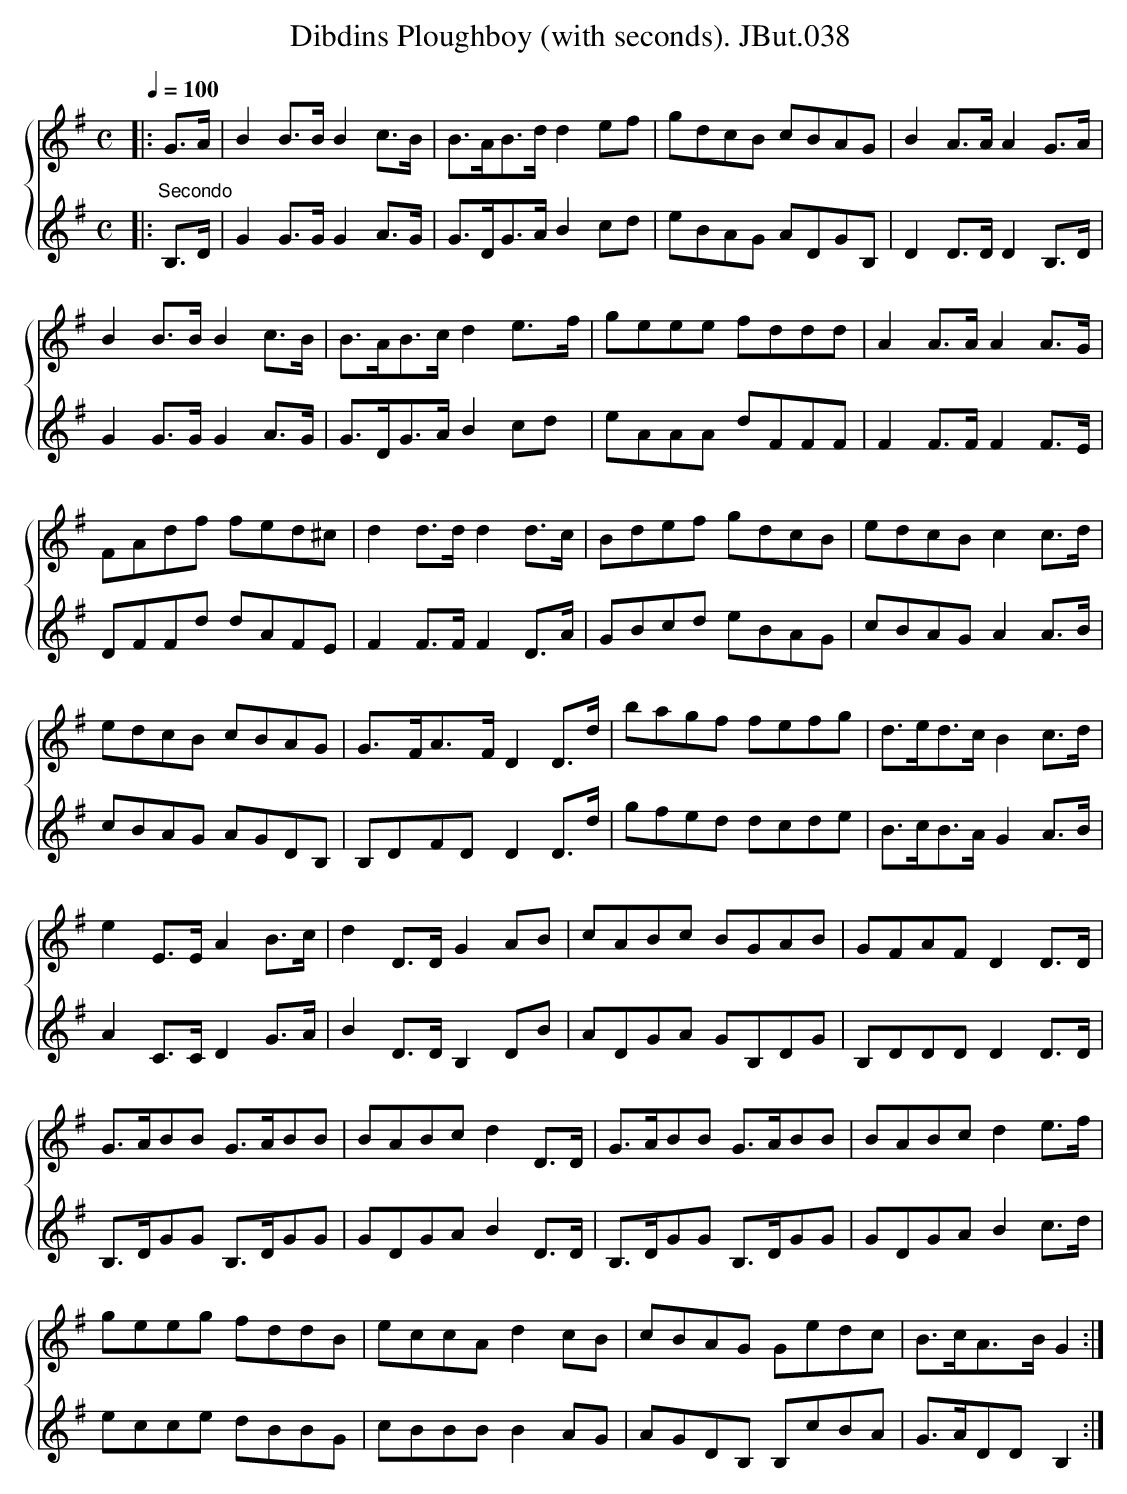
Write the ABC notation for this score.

X:1
T:Dibdins Ploughboy (with seconds). JBut.038
M:C
L:1/8
Q:1/4=100
K:G
%%score {1 2}
V:1
|: G>A | B2 B>B B2 c>B | B>AB>d d2 ef | gdcB cBAG | B2 A>A A2 G>A |
B2 B>B B2 c>B | B>AB>c d2 e>f | geee fddd | A2 A>A A2 A>G |
FAdf fed^c | d2 d>d d2 d>c | Bdef gdcB | edcB c2 c>d |
edcB cBAG | G>FA>F D2 D>d | bagf fefg | d>ed>c B2 c>d |
e2 E>E A2 B>c | d2 D>D G2 AB | cABc BGAB | GFAF D2 D>D |
G>ABB G>ABB | BABc d2 D>D | G>ABB G>ABB | BABc d2 e>f |
geeg fddB | eccA d2 cB | cBAG Gedc | B>cA>B G2 :|
V:2
|: "^Secondo" B,>D | G2 G>G G2 A>G | G>DG>A B2 cd | eBAG ADGB, | D2 D>D D2 B,>D |
G2 G>G G2 A>G | G>DG>A B2 cd | eAAA dFFF | F2 F>F F2 F>E |
DFFd dAFE | F2 F>F F2 D>A | GBcd eBAG | cBAG A2 A>B |
cBAG AGDB, | B,DFD D2 D>d | gfed dcde | B>cB>A G2 A>B | A2 C>C D2 G>A |
B2 D>D B,2 DB | ADGA GB,DG | B,DDD D2 D>D | B,>DGG B,>DGG |
GDGA B2 D>D | B,>DGG B,>DGG | GDGA B2 c>d | ecce dBBG |
cBBB B2 AG | AGDB, B,cBA | G>ADD B,2 :|
